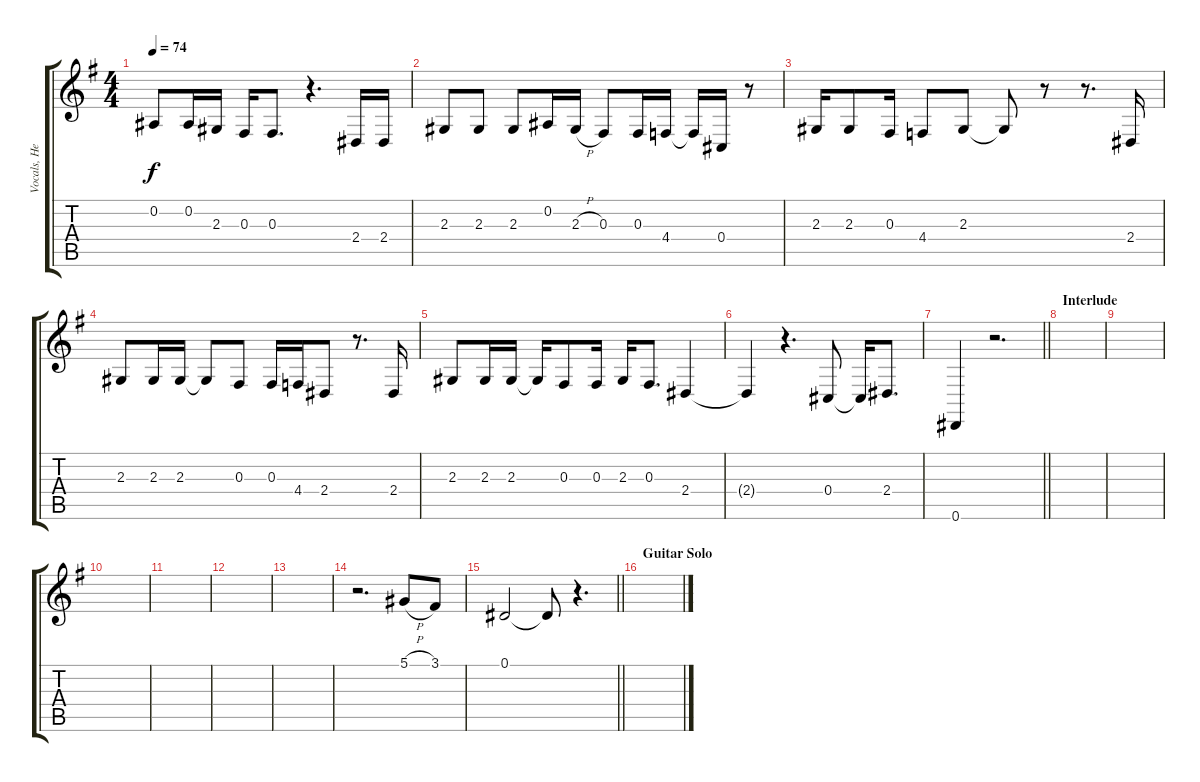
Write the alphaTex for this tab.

\track ("Vocals, Hetfield" "Vocals, He") {instrument drawbarorgan bank 5}
\staff {score tabs}
\tuning (Eb4 Bb3 Gb3 Db3 Ab2 Eb2) {hide}
\ts (4 4)
\tempo 74
\clef g2
\ks g
0.2.8{dy f} 0.2.16 2.3.16 0.3.16 0.3.8{d} r.4{d} 2.4.16 2.4.16 |
2.3.8 2.3.8 2.3.8 0.2.16 2.3{h}.16 0.3.8 0.3.16 4.4.16 4.4{t}.16 0.4.16 r.8 |
2.3.16 2.3.8 0.3.16 4.4.8 2.3.8 2.3{t}.8 r.8 r.8{d} 2.4.16 |
2.3.8 2.3.16 2.3.16 2.3{t}.8 0.3.8 0.3.16 4.4.16 2.4.8 r.8{d} 2.4.16 |
2.3.8 2.3.16 2.3.16 2.3{t}.16 0.3.8 0.3.16 2.3.16 0.3.8{d} 2.4.4 |
2.4{t}.4 r.4{d} 0.4.8 0.4{t}.16 2.4.8{d} |
\barLineRight lightlight
0.6.4 r.2{d} |
\section ("" "Interlude")
|
|
|
|
|
|
r.2{d} 5.1{h}.8 3.1.8 |
\barLineRight lightlight
0.1.2 0.1{t}.8 r.4{d} |
\section ("" "Guitar Solo")
